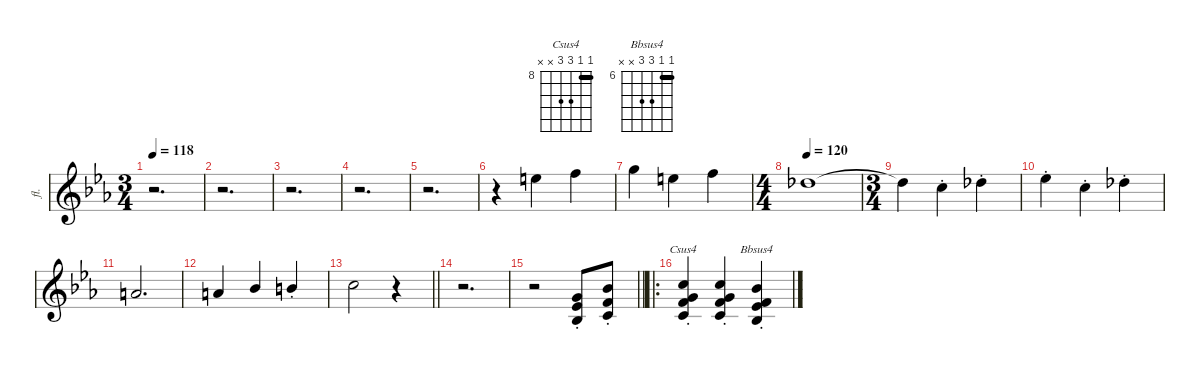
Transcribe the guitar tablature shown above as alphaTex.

\defaultSystemsLayout 4
\hideDynamics
\bracketExtendMode nobrackets
\otherSystemsTrackNameOrientation horizontal
\track ("Flute" "fl.") {defaultSystemsLayout 8 instrument flute}
\staff {score}
\tuning (E4 B3 G3 D3 A2 E2)
\chord ("Csus4" 8 8 10 10 x x) {firstfret 8 barre 8}
\chord ("Bbsus4" 6 6 8 8 x x) {firstfret 6 barre 6}
\ts (3 4)
\tempo 118
\clef g2
\ks eb
r.2{d dy mp beam Down} |
r.2{d beam Down} |
r.2{d beam Down} |
r.2{d beam Down} |
r.2{d beam Down} |
r.4{beam Down} 12.1{acc forcenatural}.4{beam Down} 13.1{acc forcenatural}.4{beam Down} |
15.1{acc forcenatural}.4{beam Down} 12.1{acc forcenatural}.4{beam Down} 13.1{acc forcenatural}.4{beam Down} |
\ts (4 4)
\beaming (8 2 2 2 2)
\tempo 120
14.2{acc b}.1{dy f beam Down} |
\ts (3 4)
\beaming (8 2 2 2)
14.2{t acc b}.4{beam Down} 13.2{st acc forcenatural}.4{dy mp beam Down} 14.2{st acc b}.4{beam Down} |
16.2{st acc b}.4{beam Down} 13.2{st acc forcenatural}.4{beam Down} 14.2{st acc b}.4{beam Down} |
14.3{acc forcenatural}.2{d beam Up} |
14.3{acc forcenatural}.4{beam Up} 15.3{acc b}.4{beam Up} 16.3{st acc forcenatural}.4{beam Up} |
\barLineRight lightlight
17.3{acc forcenatural}.2{beam Down} r.4{beam Down} |
r.2{d beam Down} |
\barLineRight lightlight
r.2{beam Down} (8.2{st acc forcenatural} 8.3{st acc b} 8.4{st acc b}).8{dy mf beam Up} (6.1{st acc b} 6.2{st acc forcenatural} 5.3{st acc forcenatural}).8{beam Up} |
\ro
(8.1{st acc forcenatural} 8.2{st acc forcenatural} 10.3{st acc forcenatural} 10.4{st acc forcenatural}).4{ch "Csus4" beam Up} (8.1{st acc forcenatural} 8.2{st acc forcenatural} 10.3{st acc forcenatural} 10.4{st acc forcenatural}).4{beam Up} (6.1{st acc b} 6.2{st acc forcenatural} 8.3{st acc b} 8.4{st acc b}).4{ch "Bbsus4" beam Up}
